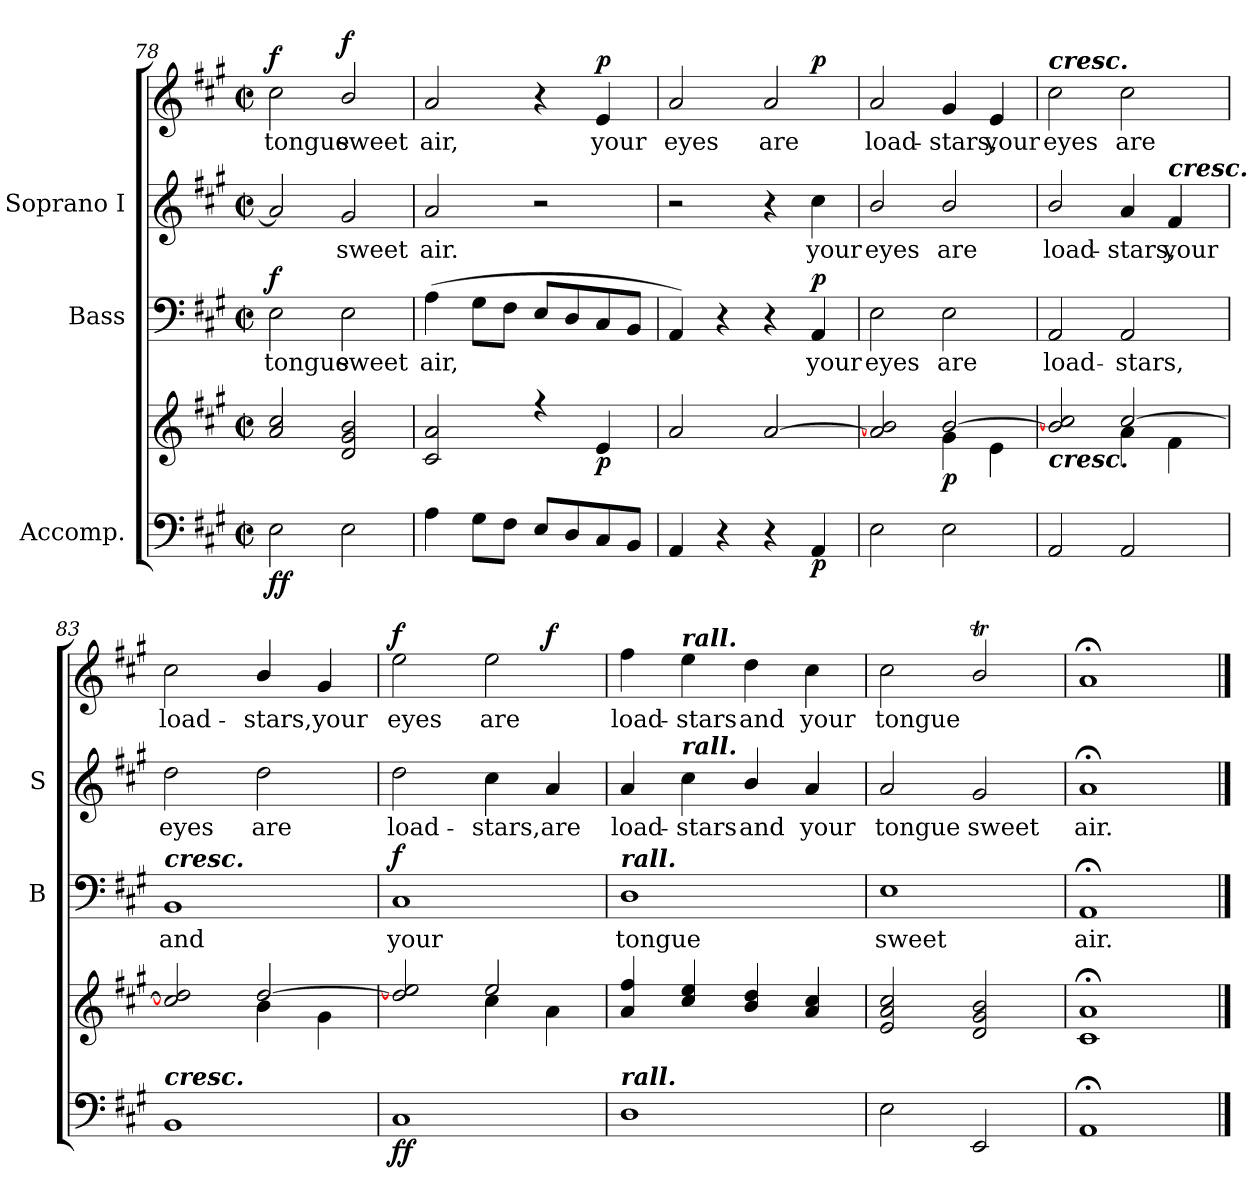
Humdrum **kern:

**kern	**kern	**dynam	**kern	**text	**dynam	**kern	**text	**kern	**text	**dynam
*part3	*part3	*part3	*part2	*part2	*part2	*part1	*part1	*part1	*part1	*part1
*staff5	*staff4	*staff4/5	*staff3	*staff3	*staff3	*staff2	*staff2	*staff1	*staff1	*staff1/2
*I"Accomp.	*	*	*I"Bass	*	*	*I"Soprano I	*	*	*	*
*	*	*	*I'B	*	*	*I'S	*	*	*	*
*clefF4	*clefG2	*	*clefF4	*	*	*clefG2	*	*clefG2	*	*
*k[f#c#g#]	*k[f#c#g#]	*	*k[f#c#g#]	*	*	*k[f#c#g#]	*	*k[f#c#g#]	*	*
*A:	*A:	*	*A:	*	*	*A:	*	*A:	*	*
*M2/2	*M2/2	*	*M2/2	*	*	*M2/2	*	*M2/2	*	*
*met(c|)	*met(c|)	*	*met(c|)	*	*	*met(c|)	*	*met(c|)	*	*
=78	=78	=78	=78	=78	=78	=78	=78	=78	=78	=78
*	*^	*	*	*	*	*	*	*	*	*
!	!	!	!LO:DY:b=2	!	!LO:LY:b	!	!	!	!	!LO:LY:b	!
!	!	!	!LO:DY:n=1:b	!	!	!LO:DY:b	!	!	!	!	!LO:DY:b
2E	2a/ 2cc#/	1ryy	f f	2E	tongue	f	2a]	.	2cc#	tongue	f
!	!	!	!	!	!LO:LY:b	!	!	!LO:LY:b	!	!LO:LY:b	!LO:DY:b=2
2E	2d/ 2g#/ 2b/	.	.	2E	sweet	.	2g#	sweet	2b/	sweet	f
=79	=79	=79	=79	=79	=79	=79	=79	=79	=79	=79	=79
!	!	!	!	!	!LO:LY:b	!	!	!LO:LY:b	!	!LO:LY:b	!
4A	2c#/ 2a/	1ryy	.	(>4A	air,	.	2a	air.	2a	air,	.
8G#L	.	.	.	8G#L	.	.	.	.	.	.	.
8F#J	.	.	.	8F#J	.	.	.	.	.	.	.
8EL	4r	.	.	8EL	.	.	2r	.	4r	.	.
8D	.	.	.	8D	.	.	.	.	.	.	.
!	!	!	!LO:DY:b	!	!	!	!	!	!	!LO:LY:b	!LO:DY:b
8C#	4e/	.	p	8C#	.	.	.	.	4e	your	p
8BBJ	.	.	.	8BBJ	.	.	.	.	.	.	.
=80	=80	=80	=80	=80	=80	=80	=80	=80	=80	=80	=80
!	!	!	!	!	!	!	!	!	!	!LO:LY:b	!
4AA	2a/	1ryy	.	4AA)	.	.	2r	.	2a	eyes	.
4r	.	.	.	4r	.	.	.	.	.	.	.
!	!	!	!	!	!	!	!	!	!	!LO:LY:b	!
4r	[2a/	.	.	4r	.	.	4r	.	2a	are	.
!	!	!	!LO:DY:b=2	!	!LO:LY:b	!LO:DY:b	!	!LO:LY:b	!	!	!LO:DY:b=2
4AA/	.	.	p	4AA	your	p	4cc#	your	.	.	p
=81	=81	=81	=81	=81	=81	=81	=81	=81	=81	=81	=81
!	!	!	!	!	!LO:LY:b	!	!	!LO:LY:b	!	!LO:LY:b	!
2E	2a/] 2b/]	2ryy	.	2E	eyes	.	2b/	eyes	2a	load-	.
!	!	!	!LO:DY:b	!	!LO:LY:b	!	!	!LO:LY:b	!	!LO:LY:b	!
2E	[2b/	4g#\	p	2E	are	.	2b/	are	4g#	-stars,	.
!	!	!	!	!	!	!	!	!	!	!LO:LY:b	!
.	.	4e\	.	.	.	.	.	.	4e	your	.
!!LO:LB:g=z
=82	=82	=82	=82	=82	=82	=82	=82	=82	=82	=82	=82
!	!	!	!	!	!	!	!	!	!LO:TX:a:Bi:t=cresc.	!	!
!	!LO:TX:b:Bi:t=cresc.	!	!	!	!	!	!	!	!	!	!
!	!	!	!	!	!LO:LY:b	!	!	!LO:LY:b	!	!LO:LY:b	!
2AA	2b/] 2cc#/]	2ryy	.	2AA	load-	.	2b/	load-	2cc#	eyes	.
!	!	!	!	!	!LO:LY:b	!	!	!LO:LY:b	!	!LO:LY:b	!
2AA	[2cc#/	4a\	.	2AA	-stars,	.	4a	-stars,	2cc#	are	.
!	!	!	!	!	!	!	!LO:TX:a:Bi:t=cresc.	!	!	!	!
!	!	!	!	!	!	!	!	!LO:LY:b	!	!	!
.	.	4f#\	.	.	.	.	4f#	your	.	.	.
=83	=83	=83	=83	=83	=83	=83	=83	=83	=83	=83	=83
!	!	!	!	!LO:TX:a:Bi:t=cresc.	!	!	!	!	!	!	!
!LO:TX:a:Bi:t=cresc.	!	!	!	!	!	!	!	!	!	!	!
!	!	!	!	!	!LO:LY:b	!	!	!LO:LY:b	!	!LO:LY:b	!
1BB	2cc#/] 2dd/]	2ryy	.	1BB	and	.	2dd	eyes	2cc#	load-	.
!	!	!	!	!	!	!	!	!LO:LY:b	!	!LO:LY:b	!
.	[2dd/	4b\	.	.	.	.	2dd	are	4b/	-stars,	.
!	!	!	!	!	!	!	!	!	!	!LO:LY:b	!
.	.	4g#\	.	.	.	.	.	.	4g#	your	.
=84	=84	=84	=84	=84	=84	=84	=84	=84	=84	=84	=84
!	!	!	!LO:DY:b=2	!	!LO:LY:b	!	!	!LO:LY:b	!	!LO:LY:b	!
!	!	!	!LO:DY:n=1:b	!	!	!LO:DY:b	!	!	!	!	!LO:DY:b
1C#/	2dd/] 2ee/]	2ryy	f f	1C#	your	f	2dd	load-	2ee	eyes	f
!	!	!	!	!	!	!	!	!LO:LY:b	!	!LO:LY:b	!
.	2ee/	4cc#\	.	.	.	.	4cc#	-stars,	2ee	are	.
!	!	!	!	!	!	!	!	!LO:LY:b	!	!	!LO:DY:b=2
.	.	4a\	.	.	.	.	4a	are	.	.	f
=85	=85	=85	=85	=85	=85	=85	=85	=85	=85	=85	=85
!	!	!	!	!LO:TX:a:Bi:t=rall.	!	!	!	!	!	!	!
!LO:TX:a:Bi:t=rall.	!	!	!	!	!	!	!	!	!	!	!
!	!	!	!	!	!LO:LY:b	!	!	!LO:LY:b	!	!LO:LY:b	!
1D	4a/ 4ff#/	1ryy	.	1D	tongue	.	4a	load-	4ff#	load-	.
!	!	!	!	!	!	!	!	!	!LO:TX:a:Bi:t=rall.	!	!
!	!	!	!	!	!	!	!LO:TX:a:Bi:t=rall.	!	!	!	!
!	!	!	!	!	!	!	!	!LO:LY:b	!	!LO:LY:b	!
.	4cc#/ 4ee/	.	.	.	.	.	4cc#	-stars	4ee	-stars	.
!	!	!	!	!	!	!	!	!LO:LY:b	!	!LO:LY:b	!
.	4b/ 4dd/	.	.	.	.	.	4b/	and	4dd	and	.
!	!	!	!	!	!	!	!	!LO:LY:b	!	!LO:LY:b	!
.	4a/ 4cc#/	.	.	.	.	.	4a	your	4cc#	your	.
=86	=86	=86	=86	=86	=86	=86	=86	=86	=86	=86	=86
!	!	!	!	!	!LO:LY:b	!	!	!LO:LY:b	!	!LO:LY:b	!
2E	2e/ 2a/ 2cc#/	1ryy	.	1E	sweet	.	2a	tongue	2cc#	tongue	.
!	!	!	!	!	!	!	!	!LO:LY:b	!	!	!
2EE	2d/ 2g#/ 2b/	.	.	.	.	.	2g#	sweet	2bT/	.	.
=87	=87	=87	=87	=87	=87	=87	=87	=87	=87	=87	=87
!	!	!	!	!	!LO:LY:b	!	!	!LO:LY:b	!	!	!
1AA;	1c#/;< 1a/;<	1ryy	.	1AA;<	air.	.	1a;<	air.	1a;<	.	.
*	*v	*v	*	*	*	*	*	*	*	*	*
==	==	==	==	==	==	==	==	==	==	==
*-	*-	*-	*-	*-	*-	*-	*-	*-	*-	*-
